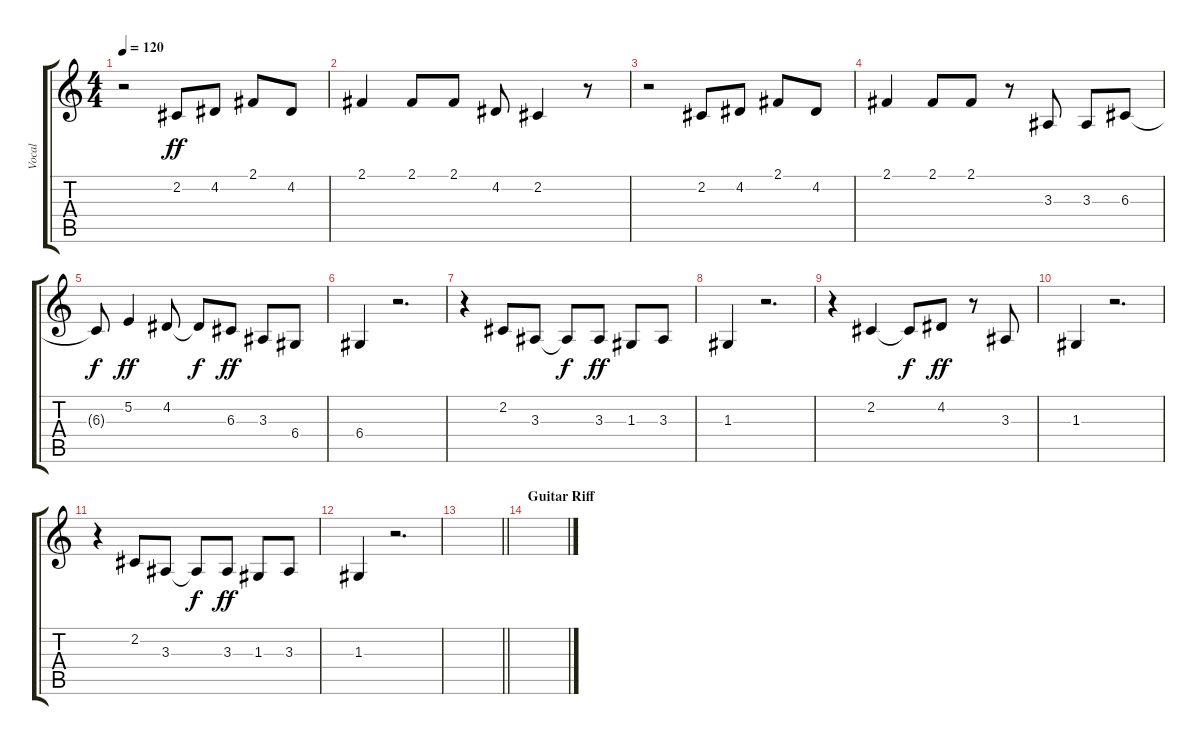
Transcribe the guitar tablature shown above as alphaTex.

\track ("Vocal" "Vocal") {instrument lead6voice}
\staff {score tabs}
\tuning (E4 B3 G3 D3 A2 E2) {hide}
\ts (4 4)
\tempo 120
\clef g2
\ks c
r.2{dy f} 2.2.8{dy ff} 4.2.8 2.1.8 4.2.8 |
2.1.4 2.1.8 2.1.8 4.2.8 2.2.4 r.8 |
r.2 2.2.8 4.2.8 2.1.8 4.2.8 |
2.1.4 2.1.8 2.1.8 r.8 3.3.8 3.3.8 6.3.8 |
6.3{t}.8{dy f} 5.2.4{dy ff} 4.2.8 4.2{t}.8{dy f} 6.3.8{dy ff} 3.3.8 6.4.8 |
6.4.4 r.2{d} |
r.4 2.2.8 3.3.8 3.3{t}.8{dy f} 3.3.8{dy ff} 1.3.8 3.3.8 |
1.3.4 r.2{d} |
r.4 2.2.4 2.2{t}.8{dy f} 4.2.8{dy ff} r.8 3.3.8 |
1.3.4 r.2{d} |
r.4 2.2.8 3.3.8 3.3{t}.8{dy f} 3.3.8{dy ff} 1.3.8 3.3.8 |
1.3.4 r.2{d} |
\barLineRight lightlight
|
\section ("" "Guitar Riff")
